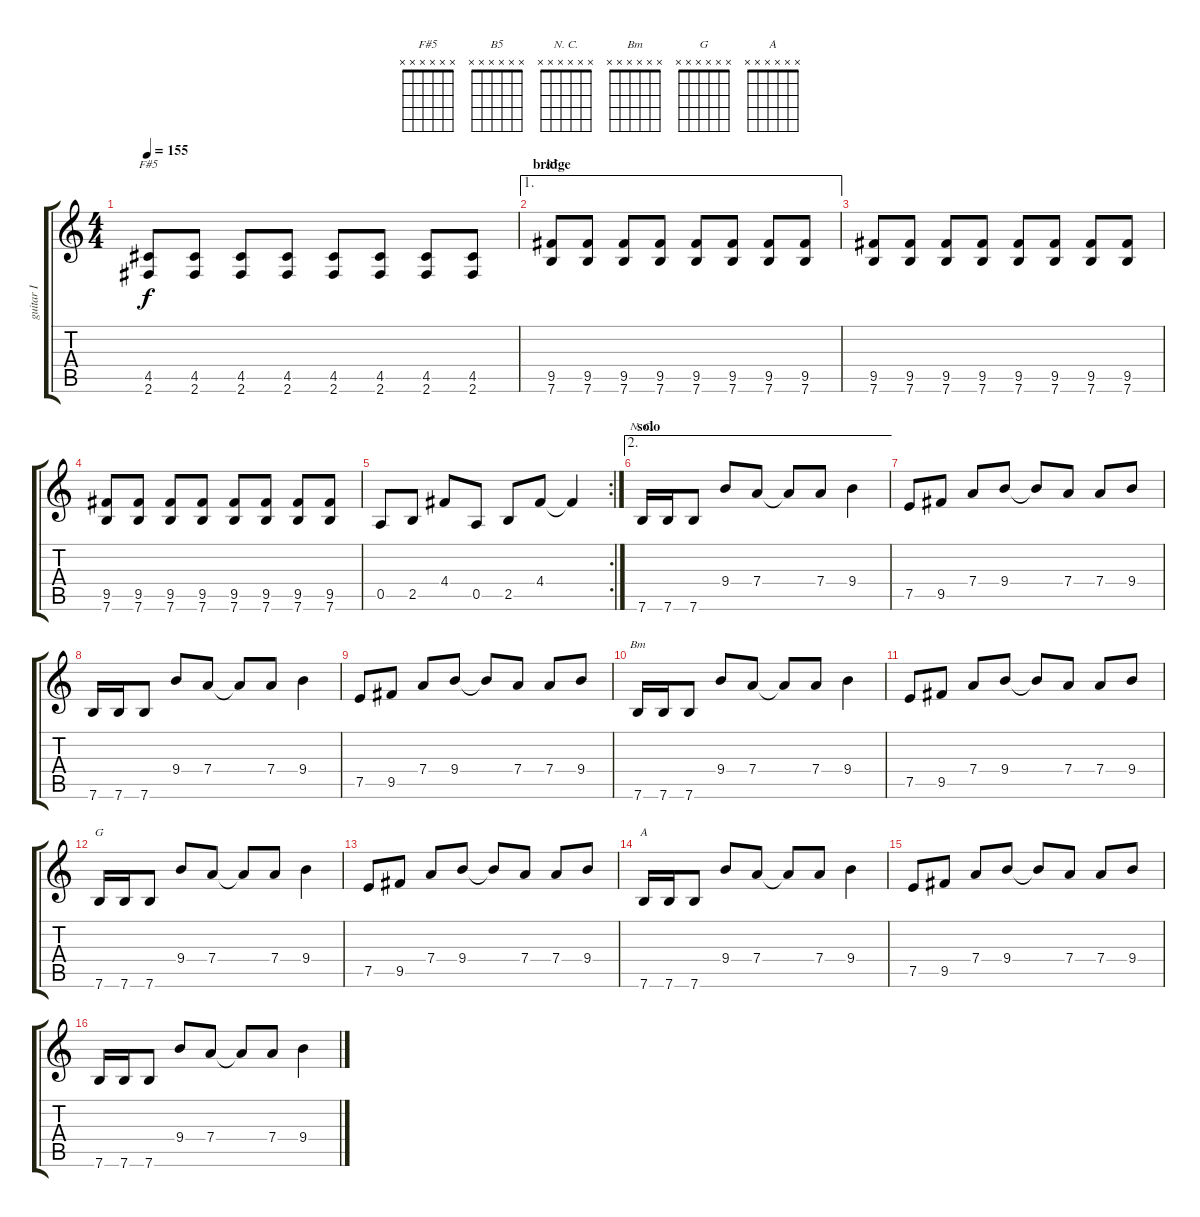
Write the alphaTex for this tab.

\track ("guitar I" "guitar I") {instrument distortionguitar}
\staff {score tabs}
\tuning (E4 B3 G3 D3 A2 E2) {hide}
\chord ("F#5" x x x x x x) {firstfret 0}
\chord ("B5" x x x x x x) {firstfret 0}
\chord ("N. C." x x x x x x) {firstfret 0}
\chord ("Bm" x x x x x x) {firstfret 0}
\chord ("G" x x x x x x) {firstfret 0}
\chord ("A" x x x x x x) {firstfret 0}
\ts (4 4)
\tempo 155
\clef g2
\ks c
(4.5 2.6).8{ch "F#5" dy f} (4.5 2.6).8 (4.5 2.6).8 (4.5 2.6).8 (4.5 2.6).8 (4.5 2.6).8 (4.5 2.6).8 (4.5 2.6).8 |
\ae 1
\section ("" "bridge")
(9.5 7.6).8{ch "B5" volume 10 balance 8} (9.5 7.6).8 (9.5 7.6).8 (9.5 7.6).8 (9.5 7.6).8 (9.5 7.6).8 (9.5 7.6).8 (9.5 7.6).8 |
(9.5 7.6).8 (9.5 7.6).8 (9.5 7.6).8 (9.5 7.6).8 (9.5 7.6).8 (9.5 7.6).8 (9.5 7.6).8 (9.5 7.6).8 |
(9.5 7.6).8 (9.5 7.6).8 (9.5 7.6).8 (9.5 7.6).8 (9.5 7.6).8 (9.5 7.6).8 (9.5 7.6).8 (9.5 7.6).8 |
\rc 2
0.5.8 2.5.8 4.4.8 0.5.8 2.5.8 4.4.8 4.4{t}.4 |
\ae 2
\section ("" "solo")
7.6.16{ch "N. C." volume 14 balance 8} 7.6.16 7.6.8 9.4.8 7.4.8 7.4{t}.8 7.4.8 9.4.4 |
7.5.8 9.5.8 7.4.8 9.4.8 9.4{t}.8 7.4.8 7.4.8 9.4.8 |
7.6.16 7.6.16 7.6.8 9.4.8 7.4.8 7.4{t}.8 7.4.8 9.4.4 |
7.5.8 9.5.8 7.4.8 9.4.8 9.4{t}.8 7.4.8 7.4.8 9.4.8 |
7.6.16{ch "Bm"} 7.6.16 7.6.8 9.4.8 7.4.8 7.4{t}.8 7.4.8 9.4.4 |
7.5.8 9.5.8 7.4.8 9.4.8 9.4{t}.8 7.4.8 7.4.8 9.4.8 |
7.6.16{ch "G"} 7.6.16 7.6.8 9.4.8 7.4.8 7.4{t}.8 7.4.8 9.4.4 |
7.5.8 9.5.8 7.4.8 9.4.8 9.4{t}.8 7.4.8 7.4.8 9.4.8 |
7.6.16{ch "A"} 7.6.16 7.6.8 9.4.8 7.4.8 7.4{t}.8 7.4.8 9.4.4 |
7.5.8 9.5.8 7.4.8 9.4.8 9.4{t}.8 7.4.8 7.4.8 9.4.8 |
7.6.16 7.6.16 7.6.8 9.4.8 7.4.8 7.4{t}.8 7.4.8 9.4.4
